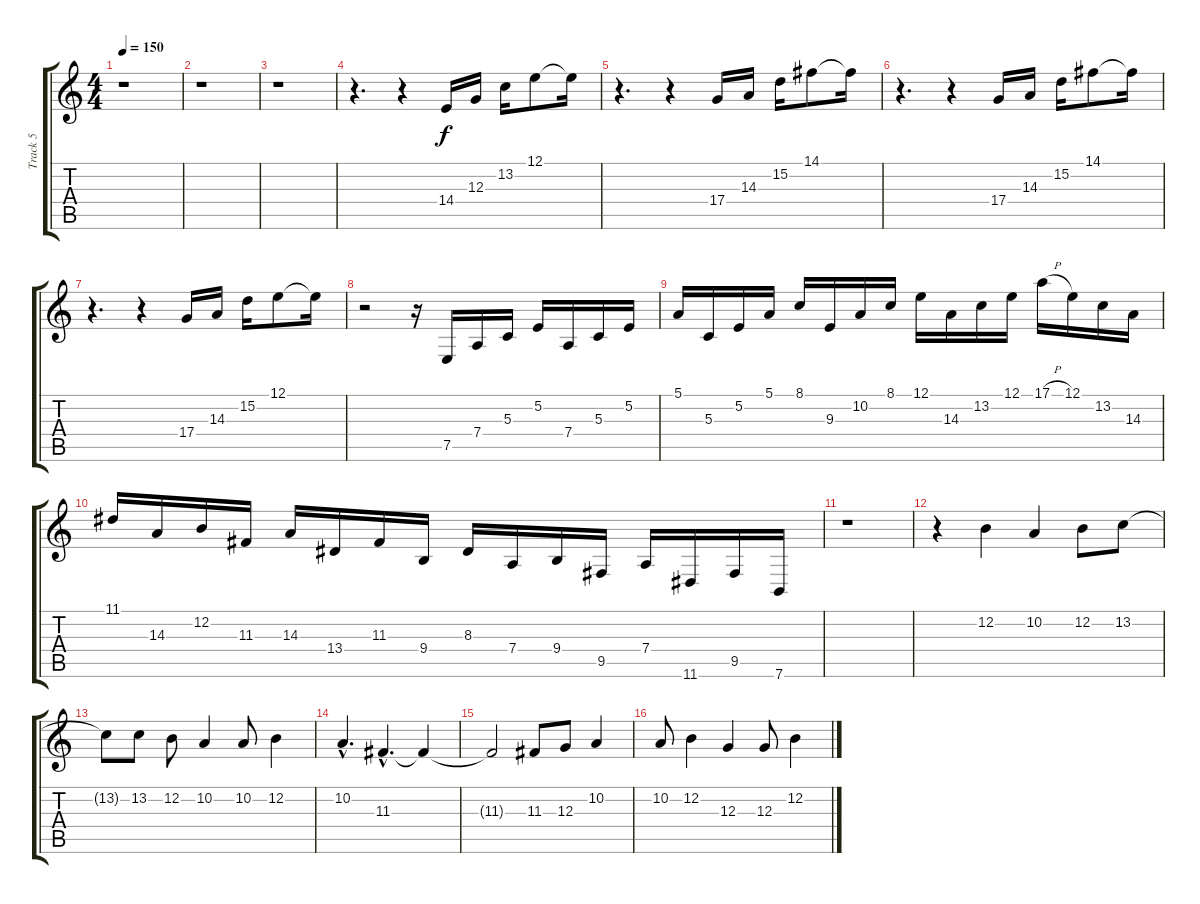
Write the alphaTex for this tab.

\track ("Track 5" "Track 5") {instrument stringensemble1}
\staff {score tabs}
\tuning (E4 B3 G3 D3 A2 E2) {hide}
\ts (4 4)
\tempo 150
\clef g2
\ks c
r.1{dy f} |
r.1 |
r.1 |
r.4{d instrument stringensemble1} r.4 14.4.16 12.3.16 13.2.16 12.1.8 12.1{t}.16 |
r.4{d} r.4 17.4.16 14.3.16 15.2.16 14.1.8 14.1{t}.16 |
r.4{d} r.4 17.4.16 14.3.16 15.2.16 14.1.8 14.1{t}.16 |
r.4{d} r.4 17.4.16 14.3.16 15.2.16 12.1.8 12.1{t}.16 |
r.2 r.16 7.5.16 7.4.16 5.3.16 5.2.16 7.4.16 5.3.16 5.2.16 |
5.1.16 5.3.16 5.2.16 5.1.16 8.1.16 9.3.16 10.2.16 8.1.16 12.1.16 14.3.16 13.2.16 12.1.16 17.1{h}.16 12.1.16 13.2.16 14.3.16 |
11.1.16 14.3.16 12.2.16 11.3.16 14.3.16 13.4.16 11.3.16 9.4.16 8.3.16 7.4.16 9.4.16 9.5.16 7.4.16 11.6.16 9.5.16 7.6.16 |
r.1 |
r.4{instrument trumpet} 12.2.4 10.2.4 12.2.8 13.2.8 |
13.2{t}.8 13.2.8 12.2.8 10.2.4 10.2.8 12.2.4 |
10.2{hac}.4{d} 11.3{hac}.4{d} 11.3{t}.4 |
11.3{t}.2 11.3.8 12.3.8 10.2.4 |
10.2.8 12.2.4 12.3.4 12.3.8 12.2.4
